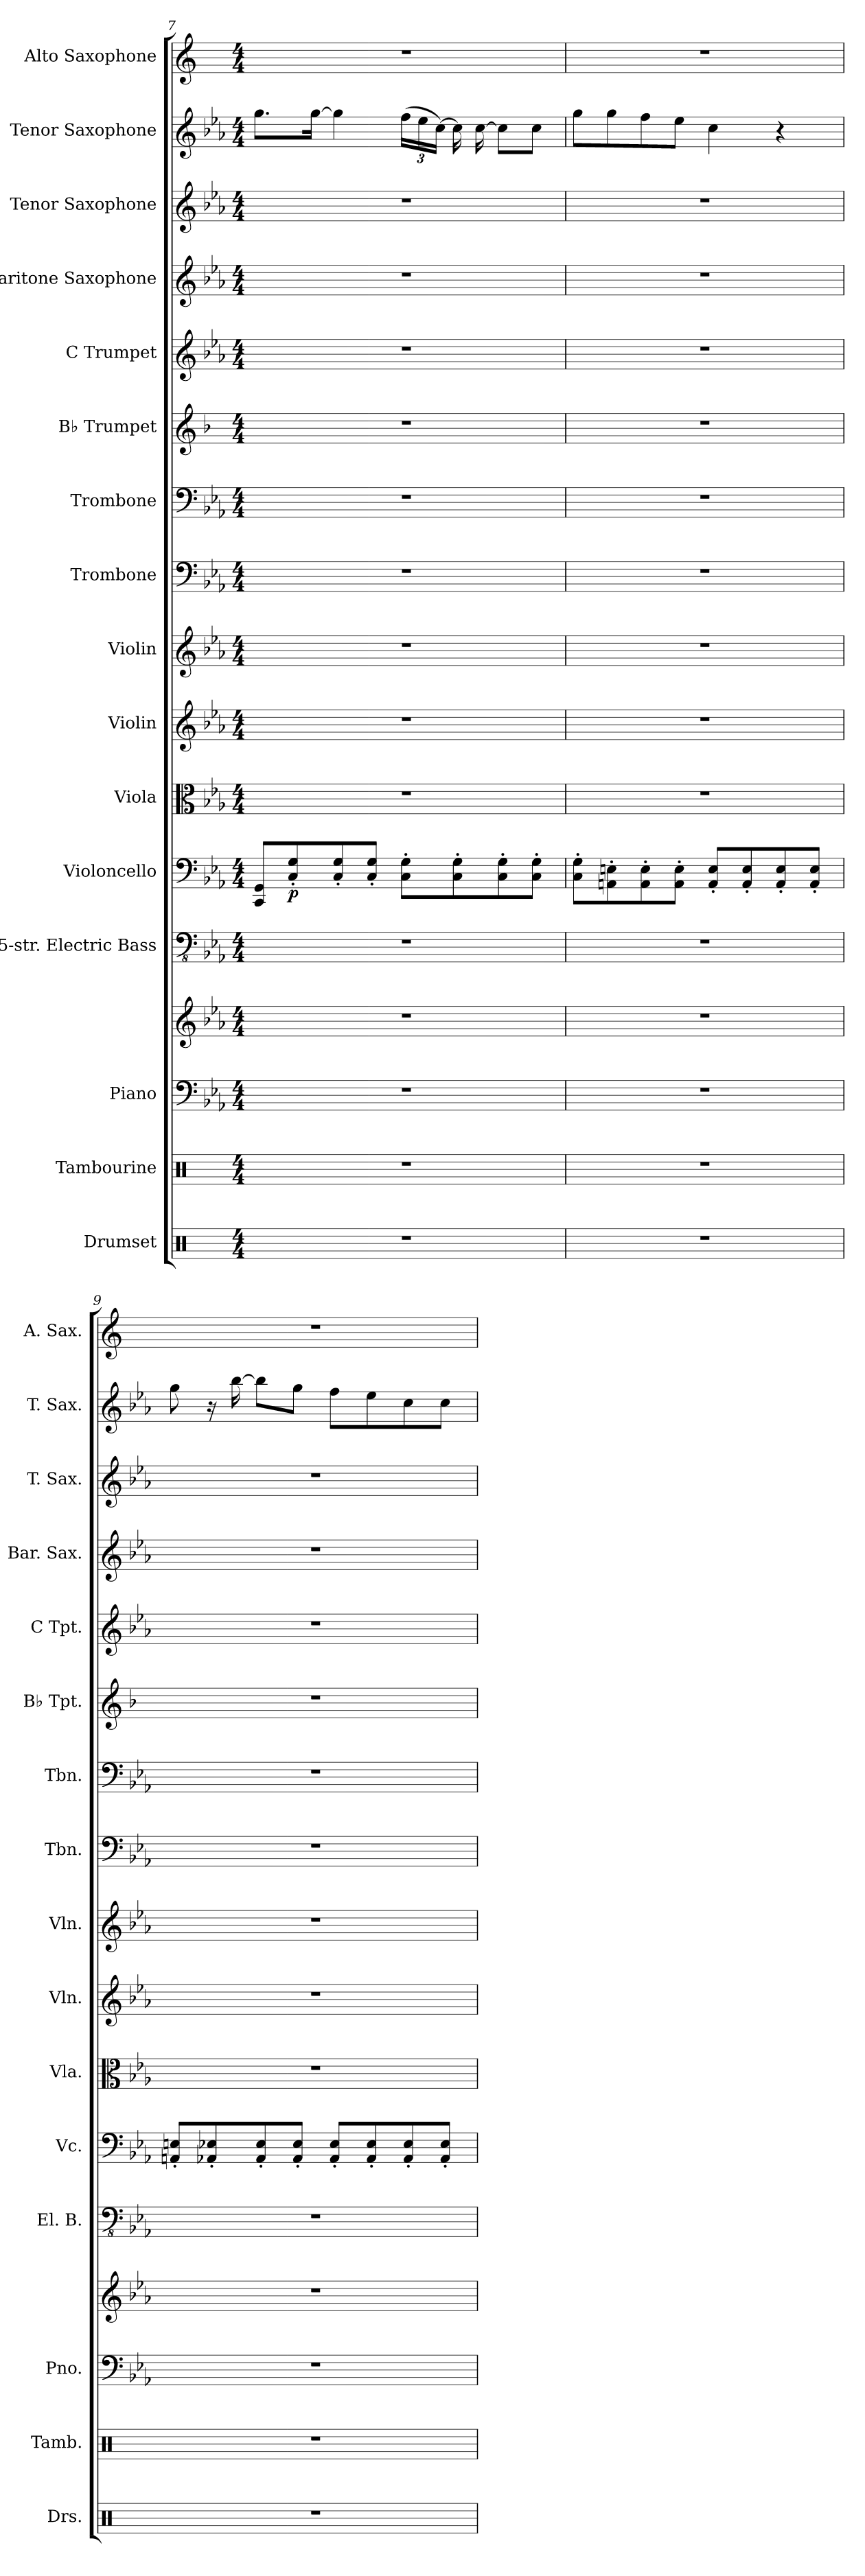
**kern	**kern	**kern	**kern	**kern	**kern	**dynam	**kern	**kern	**kern	**kern	**kern	**kern	**kern	**kern	**kern	**kern	**kern
*part16	*part15	*part14	*part14	*part13	*part12	*part12	*part11	*part10	*part9	*part8	*part7	*part6	*part5	*part4	*part3	*part2	*part1
*staff17	*staff16	*staff15	*staff14	*staff13	*staff12	*staff12	*staff11	*staff10	*staff9	*staff8	*staff7	*staff6	*staff5	*staff4	*staff3	*staff2	*staff1
*I"Drumset	*I"Tambourine	*I"Piano	*	*I"5-str. Electric Bass	*I"Violoncello	*	*I"Viola	*I"Violin	*I"Violin	*I"Trombone	*I"Trombone	*I"B♭ Trumpet	*I"C Trumpet	*I"Baritone Saxophone	*I"Tenor Saxophone	*I"Tenor Saxophone	*I"Alto Saxophone
*I'Drs.	*I'Tamb.	*I'Pno.	*	*I'El. B.	*I'Vc.	*	*I'Vla.	*I'Vln.	*I'Vln.	*I'Tbn.	*I'Tbn.	*I'B♭ Tpt.	*I'C Tpt.	*I'Bar. Sax.	*I'T. Sax.	*I'T. Sax.	*I'A. Sax.
*clefX	*clefX	*clefF4	*clefG2	*clefFv4	*clefF4	*	*clefC3	*clefG2	*clefG2	*clefF4	*clefF4	*clefG2	*clefG2	*clefG2	*clefG2	*clefG2	*clefG2
*	*	*	*	*	*	*	*	*	*	*	*	*ITrd1c2	*	*ITrd12c21	*ITrd8c14	*ITrd8c14	*ITrd5c9
*k[]	*k[]	*k[b-e-a-]	*k[b-e-a-]	*k[b-e-a-]	*k[b-e-a-]	*	*k[b-e-a-]	*k[b-e-a-]	*k[b-e-a-]	*k[b-e-a-]	*k[b-e-a-]	*k[b-e-a-]	*k[b-e-a-]	*k[b-e-a-]	*k[b-e-a-]	*k[b-e-a-]	*k[b-e-a-]
*M4/4	*M4/4	*M4/4	*M4/4	*M4/4	*M4/4	*	*M4/4	*M4/4	*M4/4	*M4/4	*M4/4	*M4/4	*M4/4	*M4/4	*M4/4	*M4/4	*M4/4
=7	=7	=7	=7	=7	=7	=7	=7	=7	=7	=7	=7	=7	=7	=7	=7	=7	=7
1r	1r	1r	1r	1r	8CC/ 8GG/L	.	1r	1r	1r	1r	1r	1r	1r	1r	1r	8.g\L	1r
!	!	!	!	!	!	!LO:DY:b	!	!	!	!	!	!	!	!	!	!	!
.	.	.	.	.	8C/' 8G/'	p	.	.	.	.	.	.	.	.	.	.	.
.	.	.	.	.	.	.	.	.	.	.	.	.	.	.	.	[16g\Jk	.
.	.	.	.	.	8C/' 8G/'	.	.	.	.	.	.	.	.	.	.	4g\]	.
.	.	.	.	.	8C/' 8G/'J	.	.	.	.	.	.	.	.	.	.	.	.
*	*	*	*	*	*	*	*	*	*	*	*	*	*	*	*	*Xbrackettup	*
.	.	.	.	.	8C\' 8G\'L	.	.	.	.	.	.	.	.	.	.	(24f\LL	.
.	.	.	.	.	.	.	.	.	.	.	.	.	.	.	.	24e-\	.
.	.	.	.	.	.	.	.	.	.	.	.	.	.	.	.	[24c\JJ)	.
.	.	.	.	.	8C\' 8G\'	.	.	.	.	.	.	.	.	.	.	16c\]	.
.	.	.	.	.	.	.	.	.	.	.	.	.	.	.	.	[16c\	.
.	.	.	.	.	8C\' 8G\'	.	.	.	.	.	.	.	.	.	.	8c\L]	.
.	.	.	.	.	8C\' 8G\'J	.	.	.	.	.	.	.	.	.	.	8c\J	.
=8	=8	=8	=8	=8	=8	=8	=8	=8	=8	=8	=8	=8	=8	=8	=8	=8	=8
1r	1r	1r	1r	1r	8C\' 8G\'L	.	1r	1r	1r	1r	1r	1r	1r	1r	1r	8g\L	1r
.	.	.	.	.	8AAn\' 8En\'	.	.	.	.	.	.	.	.	.	.	8g\	.
.	.	.	.	.	8AA\' 8E\'	.	.	.	.	.	.	.	.	.	.	8f\	.
.	.	.	.	.	8AA\' 8E\'J	.	.	.	.	.	.	.	.	.	.	8e-\J	.
.	.	.	.	.	8AA/' 8E/'L	.	.	.	.	.	.	.	.	.	.	4c\	.
.	.	.	.	.	8AA/' 8E/'	.	.	.	.	.	.	.	.	.	.	.	.
.	.	.	.	.	8AA/' 8E/'	.	.	.	.	.	.	.	.	.	.	4r	.
.	.	.	.	.	8AA/' 8E/'J	.	.	.	.	.	.	.	.	.	.	.	.
=9	=9	=9	=9	=9	=9	=9	=9	=9	=9	=9	=9	=9	=9	=9	=9	=9	=9
1r	1r	1r	1r	1r	8AAn/' 8En/'L	.	1r	1r	1r	1r	1r	1r	1r	1r	1r	8g\	1r
.	.	.	.	.	8AA-X/' 8E-X/'	.	.	.	.	.	.	.	.	.	.	16r	.
.	.	.	.	.	.	.	.	.	.	.	.	.	.	.	.	[16b-\	.
.	.	.	.	.	8AA-/' 8E-/'	.	.	.	.	.	.	.	.	.	.	8b-\L]	.
.	.	.	.	.	8AA-/' 8E-/'J	.	.	.	.	.	.	.	.	.	.	8g\J	.
.	.	.	.	.	8AA-/' 8E-/'L	.	.	.	.	.	.	.	.	.	.	8f\L	.
.	.	.	.	.	8AA-/' 8E-/'	.	.	.	.	.	.	.	.	.	.	8e-\	.
.	.	.	.	.	8AA-/' 8E-/'	.	.	.	.	.	.	.	.	.	.	8c\	.
.	.	.	.	.	8AA-/' 8E-/'J	.	.	.	.	.	.	.	.	.	.	8c\J	.
=	=	=	=	=	=	=	=	=	=	=	=	=	=	=	=	=	=
*-	*-	*-	*-	*-	*-	*-	*-	*-	*-	*-	*-	*-	*-	*-	*-	*-	*-
